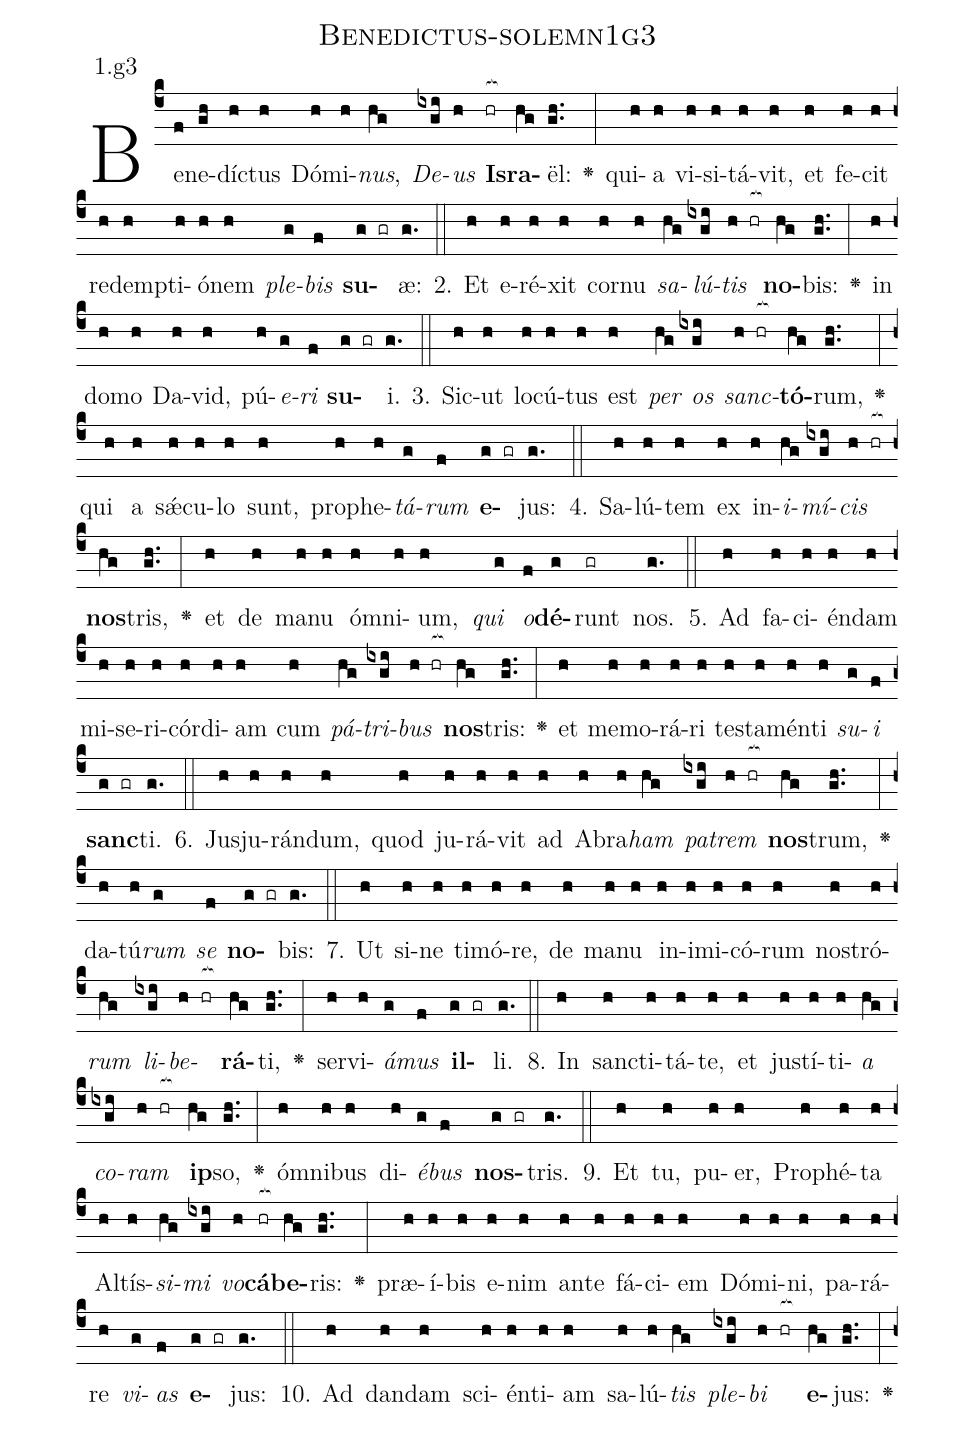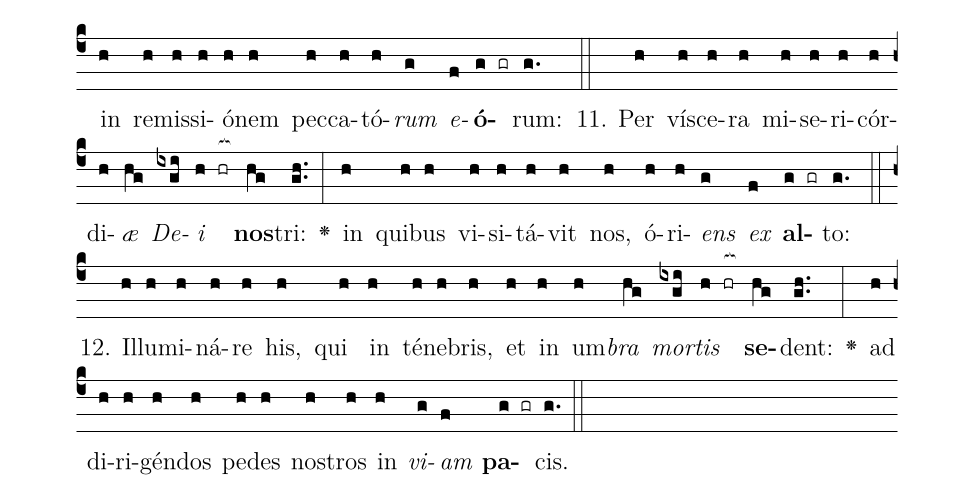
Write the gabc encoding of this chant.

name: Benedictus-solemn1g3;
annotation: 1.g3;
%%
(c4)Be(f)ne(gh)díc(h)tus(h) Dó(h)mi(h)<i>nus</i>,(hg) <i>De</i>(ixgi)<i>us</i>(h) <b>Is</b>(hr[ocb:1{])<b>ra</b>(hg[ocb:0}])ël:(gh..) <v>\greheightstar</v>(:) qui(h)a(h) vi(h)si(h)tá(h)vit,(h) et(h) fe(h)cit(h) red(h)emp(h)ti(h)ó(h)nem(h) <i>ple</i>(g)<i>bis</i>(f) <b>su</b>(g gr)æ:(g.) (::)
2. Et(h) e(h)ré(h)xit(h) cor(h)nu(h) <i>sa</i>(hg)<i>lú</i>(ixgi)<i>tis</i>(h hr[ocb:1{]) <b>no</b>(hg[ocb:0}])bis:(gh..) <v>\greheightstar</v>(:) in(h) do(h)mo(h) Da(h)vid,(h) pú(h)<i>e</i>(g)<i>ri</i>(f) <b>su</b>(g gr)i.(g.) (::)
3. Sic(h)ut(h) lo(h)cú(h)tus(h) est(h) <i>per</i>(hg) <i>os</i>(ixgi) <i>sanc</i>(h hr[ocb:1{])<b>tó</b>(hg[ocb:0}])rum,(gh..) <v>\greheightstar</v>(:) qui(h) a(h) sǽ(h)cu(h)lo(h) sunt,(h) pro(h)phe(h)<i>tá</i>(g)<i>rum</i>(f) <b>e</b>(g gr)jus:(g.) (::)
4. Sa(h)lú(h)tem(h) ex(h) in(h)<i>i</i>(hg)<i>mí</i>(ixgi)<i>cis</i>(h hr[ocb:1{]) <b>nos</b>(hg[ocb:0}])tris,(gh..) <v>\greheightstar</v>(:) et(h) de(h) ma(h)nu(h) óm(h)ni(h)um,(h) <i>qui</i>(g) <i>o</i>(f)<b>dé</b>(g)runt(gr) nos.(g.) (::)
5. Ad(h) fa(h)ci(h)én(h)dam(h) mi(h)se(h)ri(h)cór(h)di(h)am(h) cum(h) <i>pá</i>(hg)<i>tri</i>(ixgi)<i>bus</i>(h hr[ocb:1{]) <b>nos</b>(hg[ocb:0}])tris:(gh..) <v>\greheightstar</v>(:) et(h) me(h)mo(h)rá(h)ri(h) tes(h)ta(h)mén(h)ti(h) <i>su</i>(g)<i>i</i>(f) <b>sanc</b>(g gr)ti.(g.) (::)
6. Ju(h)sju(h)rán(h)dum,(h) quod(h) ju(h)rá(h)vit(h) ad(h) A(h)bra(h)<i>ham</i>(hg) <i>pa</i>(ixgi)<i>trem</i>(h hr[ocb:1{]) <b>nos</b>(hg[ocb:0}])trum,(gh..) <v>\greheightstar</v>(:) da(h)tú(h)<i>rum</i>(g) <i>se</i>(f) <b>no</b>(g gr)bis:(g.) (::)
7. Ut(h) si(h)ne(h) ti(h)mó(h)re,(h) de(h) ma(h)nu(h) in(h)i(h)mi(h)có(h)rum(h) nos(h)tró(h)<i>rum</i>(hg) <i>li</i>(ixgi)<i>be</i>(h hr[ocb:1{])<b>rá</b>(hg[ocb:0}])ti,(gh..) <v>\greheightstar</v>(:) ser(h)vi(h)<i>á</i>(g)<i>mus</i>(f) <b>il</b>(g gr)li.(g.) (::)
8. In(h) sanc(h)ti(h)tá(h)te,(h) et(h) jus(h)tí(h)ti(h)<i>a</i>(hg) <i>co</i>(ixgi)<i>ram</i>(h hr[ocb:1{]) <b>ip</b>(hg[ocb:0}])so,(gh..) <v>\greheightstar</v>(:) óm(h)ni(h)bus(h) di(h)<i>é</i>(g)<i>bus</i>(f) <b>nos</b>(g gr)tris.(g.) (::)
9. Et(h) tu,(h) pu(h)er,(h) Pro(h)phé(h)ta(h) Al(h)tís(h)<i>si</i>(hg)<i>mi</i>(ixgi) <i>vo</i>(h)<b>cá</b>(hr[ocb:1{])<b>be</b>(hg[ocb:0}])ris:(gh..) <v>\greheightstar</v>(:) præ(h)í(h)bis(h) e(h)nim(h) an(h)te(h) fá(h)ci(h)em(h) Dó(h)mi(h)ni,(h) pa(h)rá(h)re(h) <i>vi</i>(g)<i>as</i>(f) <b>e</b>(g gr)jus:(g.) (::)
10. Ad(h) dan(h)dam(h) sci(h)én(h)ti(h)am(h) sa(h)lú(h)<i>tis</i>(hg) <i>ple</i>(ixgi)<i>bi</i>(h hr[ocb:1{]) <b>e</b>(hg[ocb:0}])jus:(gh..) <v>\greheightstar</v>(:) in(h) re(h)mis(h)si(h)ó(h)nem(h) pec(h)ca(h)tó(h)<i>rum</i>(g) <i>e</i>(f)<b>ó</b>(g gr)rum:(g.) (::)
11. Per(h) ví(h)sce(h)ra(h) mi(h)se(h)ri(h)cór(h)di(h)<i>æ</i>(hg) <i>De</i>(ixgi)<i>i</i>(h hr[ocb:1{]) <b>nos</b>(hg[ocb:0}])tri:(gh..) <v>\greheightstar</v>(:) in(h) qui(h)bus(h) vi(h)si(h)tá(h)vit(h) nos,(h) ó(h)ri(h)<i>ens</i>(g) <i>ex</i>(f) <b>al</b>(g gr)to:(g.) (::)
12. Il(h)lu(h)mi(h)ná(h)re(h) his,(h) qui(h) in(h) té(h)ne(h)bris,(h) et(h) in(h) um(h)<i>bra</i>(hg) <i>mor</i>(ixgi)<i>tis</i>(h hr[ocb:1{]) <b>se</b>(hg[ocb:0}])dent:(gh..) <v>\greheightstar</v>(:) ad(h) di(h)ri(h)gén(h)dos(h) pe(h)des(h) nos(h)tros(h) in(h) <i>vi</i>(g)<i>am</i>(f) <b>pa</b>(g gr)cis.(g.) (::)
